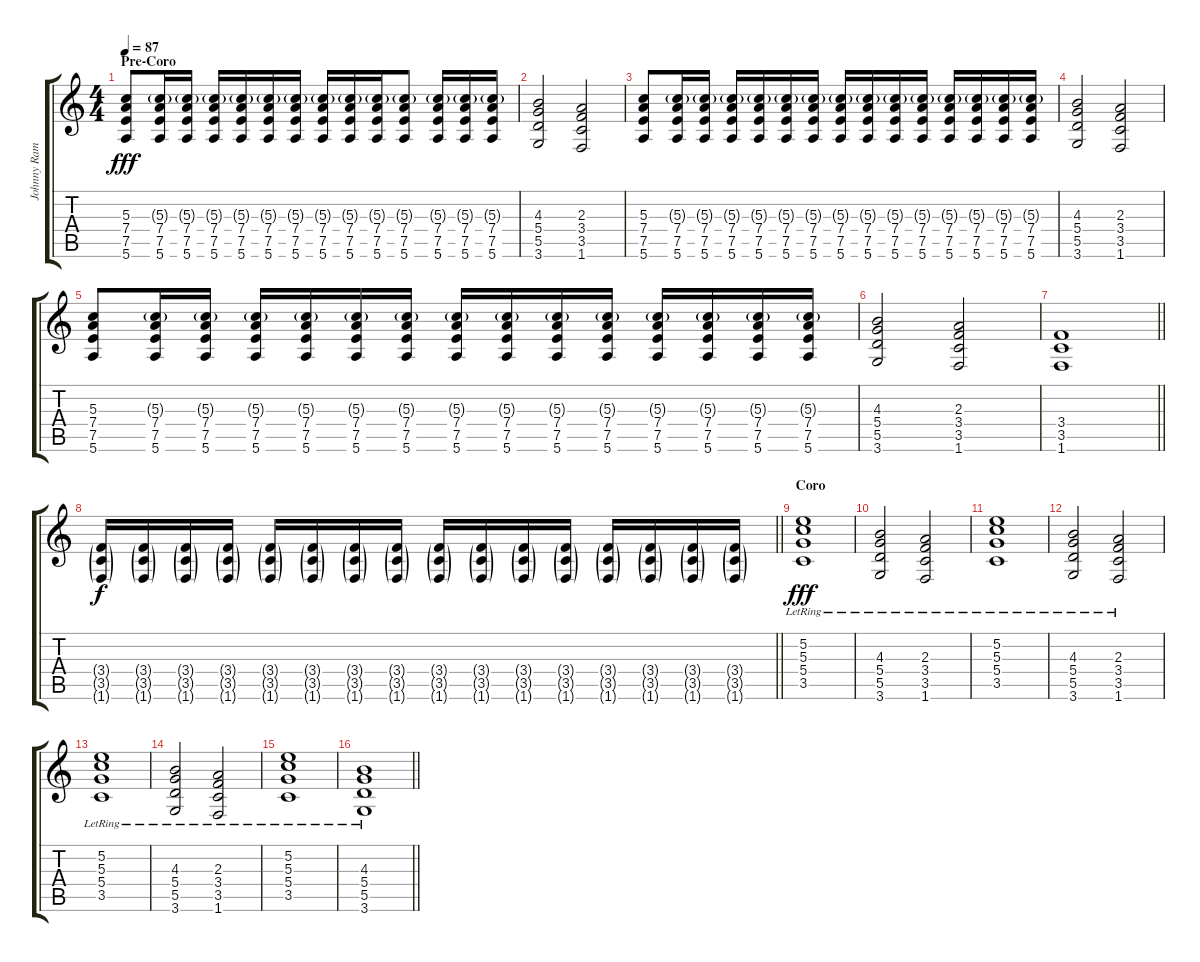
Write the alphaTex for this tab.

\track ("Johnny Ramone " "Johnny Ram") {instrument distortionguitar}
\staff {score tabs}
\tuning (E4 B3 G3 D3 A2 E2) {hide}
\ts (4 4)
\section ("" "Pre-Coro")
\tempo 87
\clef g2
\ks c
(5.3 7.4 7.5 5.6).8{dy fff} (5.3{g} 7.4 7.5 5.6).16 (5.3{g} 7.4 7.5 5.6).16 (5.3{g} 7.4 7.5 5.6).16 (5.3{g} 7.4 7.5 5.6).16 (5.3{g} 7.4 7.5 5.6).16 (5.3{g} 7.4 7.5 5.6).16 (5.3{g} 7.4 7.5 5.6).16 (5.3{g} 7.4 7.5 5.6).16 (5.3{g} 7.4 7.5 5.6).16 (5.3{g} 7.4 7.5 5.6).8 (5.3{g} 7.4 7.5 5.6).16 (5.3{g} 7.4 7.5 5.6).16 (5.3{g} 7.4 7.5 5.6).16 |
(4.3 5.4 5.5 3.6).2 (2.3 3.4 3.5 1.6).2 |
(5.3 7.4 7.5 5.6).8 (5.3{g} 7.4 7.5 5.6).16 (5.3{g} 7.4 7.5 5.6).16 (5.3{g} 7.4 7.5 5.6).16 (5.3{g} 7.4 7.5 5.6).16 (5.3{g} 7.4 7.5 5.6).16 (5.3{g} 7.4 7.5 5.6).16 (5.3{g} 7.4 7.5 5.6).16 (5.3{g} 7.4 7.5 5.6).16 (5.3{g} 7.4 7.5 5.6).16 (5.3{g} 7.4 7.5 5.6).16 (5.3{g} 7.4 7.5 5.6).16 (5.3{g} 7.4 7.5 5.6).16 (5.3{g} 7.4 7.5 5.6).16 (5.3{g} 7.4 7.5 5.6).16 |
(4.3 5.4 5.5 3.6).2 (2.3 3.4 3.5 1.6).2 |
(5.3 7.4 7.5 5.6).8 (5.3{g} 7.4 7.5 5.6).16 (5.3{g} 7.4 7.5 5.6).16 (5.3{g} 7.4 7.5 5.6).16 (5.3{g} 7.4 7.5 5.6).16 (5.3{g} 7.4 7.5 5.6).16 (5.3{g} 7.4 7.5 5.6).16 (5.3{g} 7.4 7.5 5.6).16 (5.3{g} 7.4 7.5 5.6).16 (5.3{g} 7.4 7.5 5.6).16 (5.3{g} 7.4 7.5 5.6).16 (5.3{g} 7.4 7.5 5.6).16 (5.3{g} 7.4 7.5 5.6).16 (5.3{g} 7.4 7.5 5.6).16 (5.3{g} 7.4 7.5 5.6).16 |
(4.3 5.4 5.5 3.6).2 (2.3 3.4 3.5 1.6).2 |
\barLineRight lightlight
(3.4 3.5 1.6).1 |
\barLineRight lightlight
(3.4{g} 3.5{g} 1.6{g}).16{dy f} (3.4{g} 3.5{g} 1.6{g}).16 (3.4{g} 3.5{g} 1.6{g}).16 (3.4{g} 3.5{g} 1.6{g}).16 (3.4{g} 3.5{g} 1.6{g}).16 (3.4{g} 3.5{g} 1.6{g}).16 (3.4{g} 3.5{g} 1.6{g}).16 (3.4{g} 3.5{g} 1.6{g}).16 (3.4{g} 3.5{g} 1.6{g}).16 (3.4{g} 3.5{g} 1.6{g}).16 (3.4{g} 3.5{g} 1.6{g}).16 (3.4{g} 3.5{g} 1.6{g}).16 (3.4{g} 3.5{g} 1.6{g}).16 (3.4{g} 3.5{g} 1.6{g}).16 (3.4{g} 3.5{g} 1.6{g}).16 (3.4{g} 3.5{g} 1.6{g}).16 |
\section ("" "Coro")
(5.2{lr} 5.3{lr} 5.4{lr} 3.5{lr}).1{dy fff} |
(4.3{lr} 5.4{lr} 5.5{lr} 3.6{lr}).2 (2.3{lr} 3.4{lr} 3.5{lr} 1.6).2 |
(5.2 5.3{lr} 5.4{lr} 3.5{lr}).1 |
(4.3{lr} 5.4{lr} 5.5{lr} 3.6{lr}).2 (2.3{lr} 3.4{lr} 3.5{lr} 1.6).2 |
(5.2 5.3{lr} 5.4{lr} 3.5{lr}).1 |
(4.3{lr} 5.4{lr} 5.5{lr} 3.6{lr}).2 (2.3{lr} 3.4{lr} 3.5{lr} 1.6).2 |
(5.2 5.3{lr} 5.4{lr} 3.5{lr}).1 |
\barLineRight lightlight
(4.3{lr} 5.4{lr} 5.5{lr} 3.6{lr}).1
